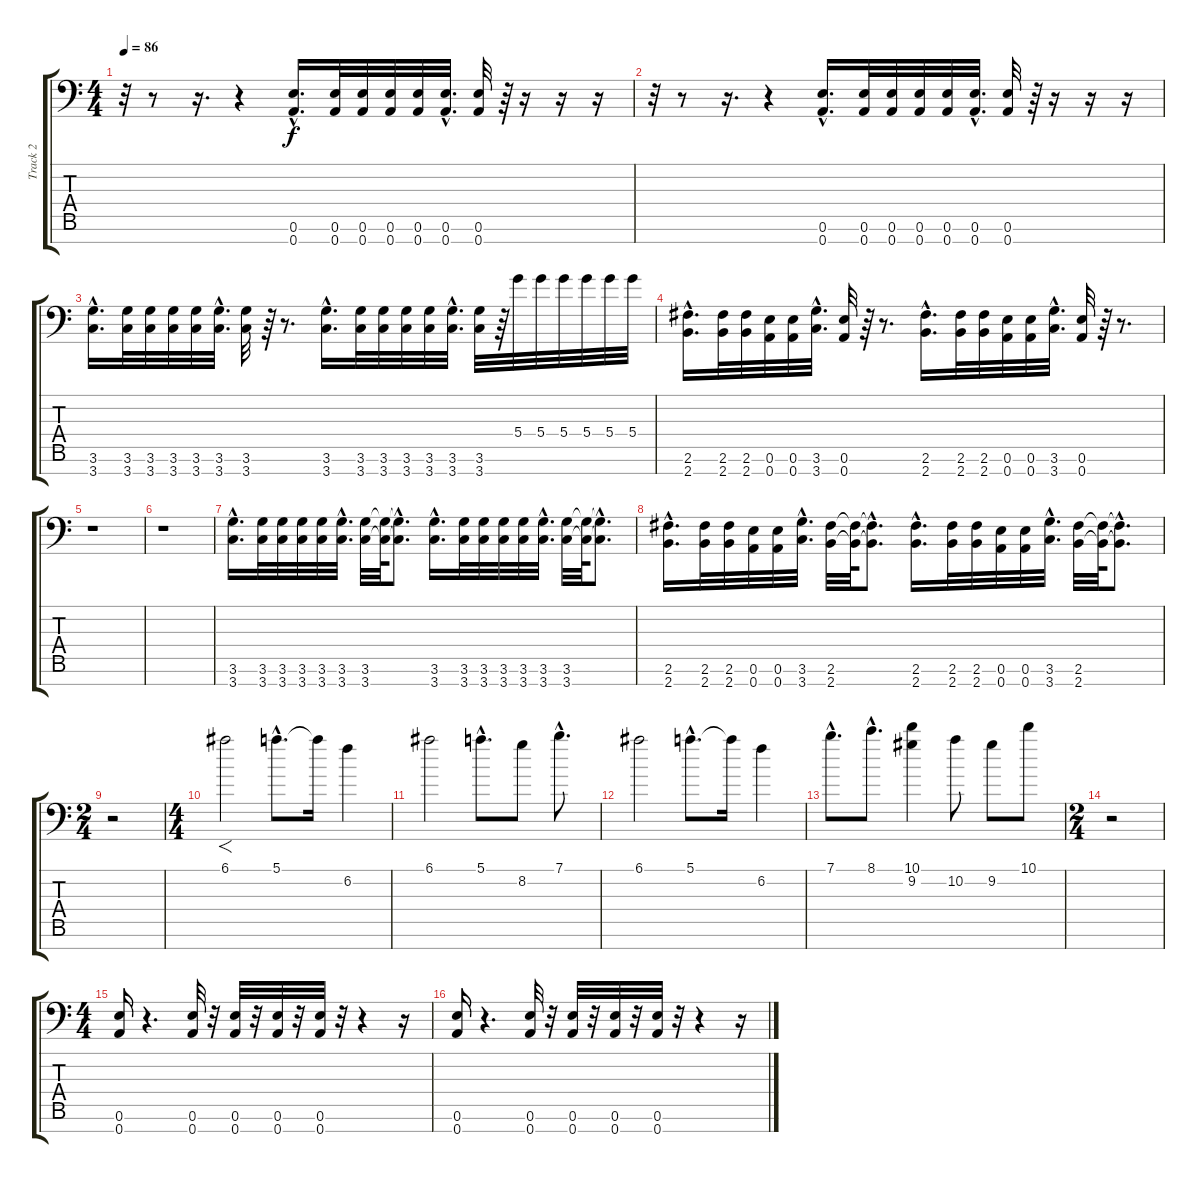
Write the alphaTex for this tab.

\track ("Track 2" "Track 2") {instrument distortionguitar}
\staff {score tabs}
\tuning (E4 B3 G3 D3 A2 E2 A1) {hide}
\ts (4 4)
\tempo 86
\clef f4
\ks c
r.32{dy f} r.8 r.16{d} r.4 (0.6{hac} 0.7{hac}).16{d balance 16} (0.6 0.7).32 (0.6 0.7).32 (0.6 0.7).32 (0.6 0.7).32 (0.6{hac} 0.7{hac}).32{d} (0.6 0.7).32 r.64 r.16 r.16 r.16 |
r.32 r.8 r.16{d} r.4 (0.6{hac} 0.7{hac}).16{d balance 16} (0.6 0.7).32 (0.6 0.7).32 (0.6 0.7).32 (0.6 0.7).32 (0.6{hac} 0.7{hac}).32{d} (0.6 0.7).32 r.64 r.16 r.16 r.16 |
(3.6{hac} 3.7{hac}).16{d balance 11} (3.6 3.7).32 (3.6 3.7).32 (3.6 3.7).32 (3.6 3.7).32 (3.6{hac} 3.7{hac}).32{d} (3.6 3.7).32 r.64 r.8{d} (3.6{hac} 3.7{hac}).16{d} (3.6 3.7).32 (3.6 3.7).32 (3.6 3.7).32 (3.6 3.7).32 (3.6{hac} 3.7{hac}).32{d} (3.6 3.7).32 r.64 5.4.32 5.4.32 5.4.32 5.4.32 5.4.32 5.4.32 |
(2.6{hac} 2.7{hac}).16{d} (2.6 2.7).32 (2.6 2.7).32 (0.6 0.7).32 (0.6 0.7).32 (3.6{hac} 3.7{hac}).32{d} (0.6 0.7).32 r.64 r.8{d} (2.6{hac} 2.7{hac}).16{d} (2.6 2.7).32 (2.6 2.7).32 (0.6 0.7).32 (0.6 0.7).32 (3.6{hac} 3.7{hac}).32{d} (0.6 0.7).32 r.64 r.8{d} |
r.1 |
r.1 |
(3.6{hac} 3.7{hac}).16{d} (3.6 3.7).32 (3.6 3.7).32 (3.6 3.7).32 (3.6 3.7).32 (3.6{hac} 3.7{hac}).32{d} (3.6 3.7).32 (3.6{t} 3.7{t}).64 (3.6{hac t} 3.7{hac t}).8{d} (3.6{hac} 3.7{hac}).16{d} (3.6 3.7).32 (3.6 3.7).32 (3.6 3.7).32 (3.6 3.7).32 (3.6{hac} 3.7{hac}).32{d} (3.6 3.7).32 (3.6{t} 3.7{t}).64 (3.6{hac t} 3.7{hac t}).8{d} |
(2.6{hac} 2.7{hac}).16{d} (2.6 2.7).32 (2.6 2.7).32 (0.6 0.7).32 (0.6 0.7).32 (3.6{hac} 3.7{hac}).32{d} (2.6 2.7).32 (2.6{t} 2.7{t}).64 (2.6{hac t} 2.7{hac t}).8{d} (2.6{hac} 2.7{hac}).16{d} (2.6 2.7).32 (2.6 2.7).32 (0.6 0.7).32 (0.6 0.7).32 (3.6{hac} 3.7{hac}).32{d} (2.6 2.7).32 (2.6{t} 2.7{t}).64 (2.6{hac t} 2.7{hac t}).8{d} |
\ts (2 4)
r.2 |
\ts (4 4)
6.1.2{f} 5.1{hac}.8{d} 5.1{t}.16 6.2.4 |
6.1.2 5.1{hac}.8{d} 8.2.8 7.1{hac}.8{d} |
6.1.2 5.1{hac}.8{d} 5.1{t}.16 6.2.4 |
7.1{hac}.8{d} 8.1{hac}.8{d} (10.1 9.2).4 10.2.8 9.2.8 10.1.8 |
\ts (2 4)
r.2 |
\ts (4 4)
(0.6 0.7).16 r.4{d} (0.6 0.7).32 r.32 (0.6 0.7).32 r.32 (0.6 0.7).32 r.32 (0.6 0.7).32 r.32 r.4 r.16 |
(0.6 0.7).16 r.4{d} (0.6 0.7).32 r.32 (0.6 0.7).32 r.32 (0.6 0.7).32 r.32 (0.6 0.7).32 r.32 r.4 r.16
